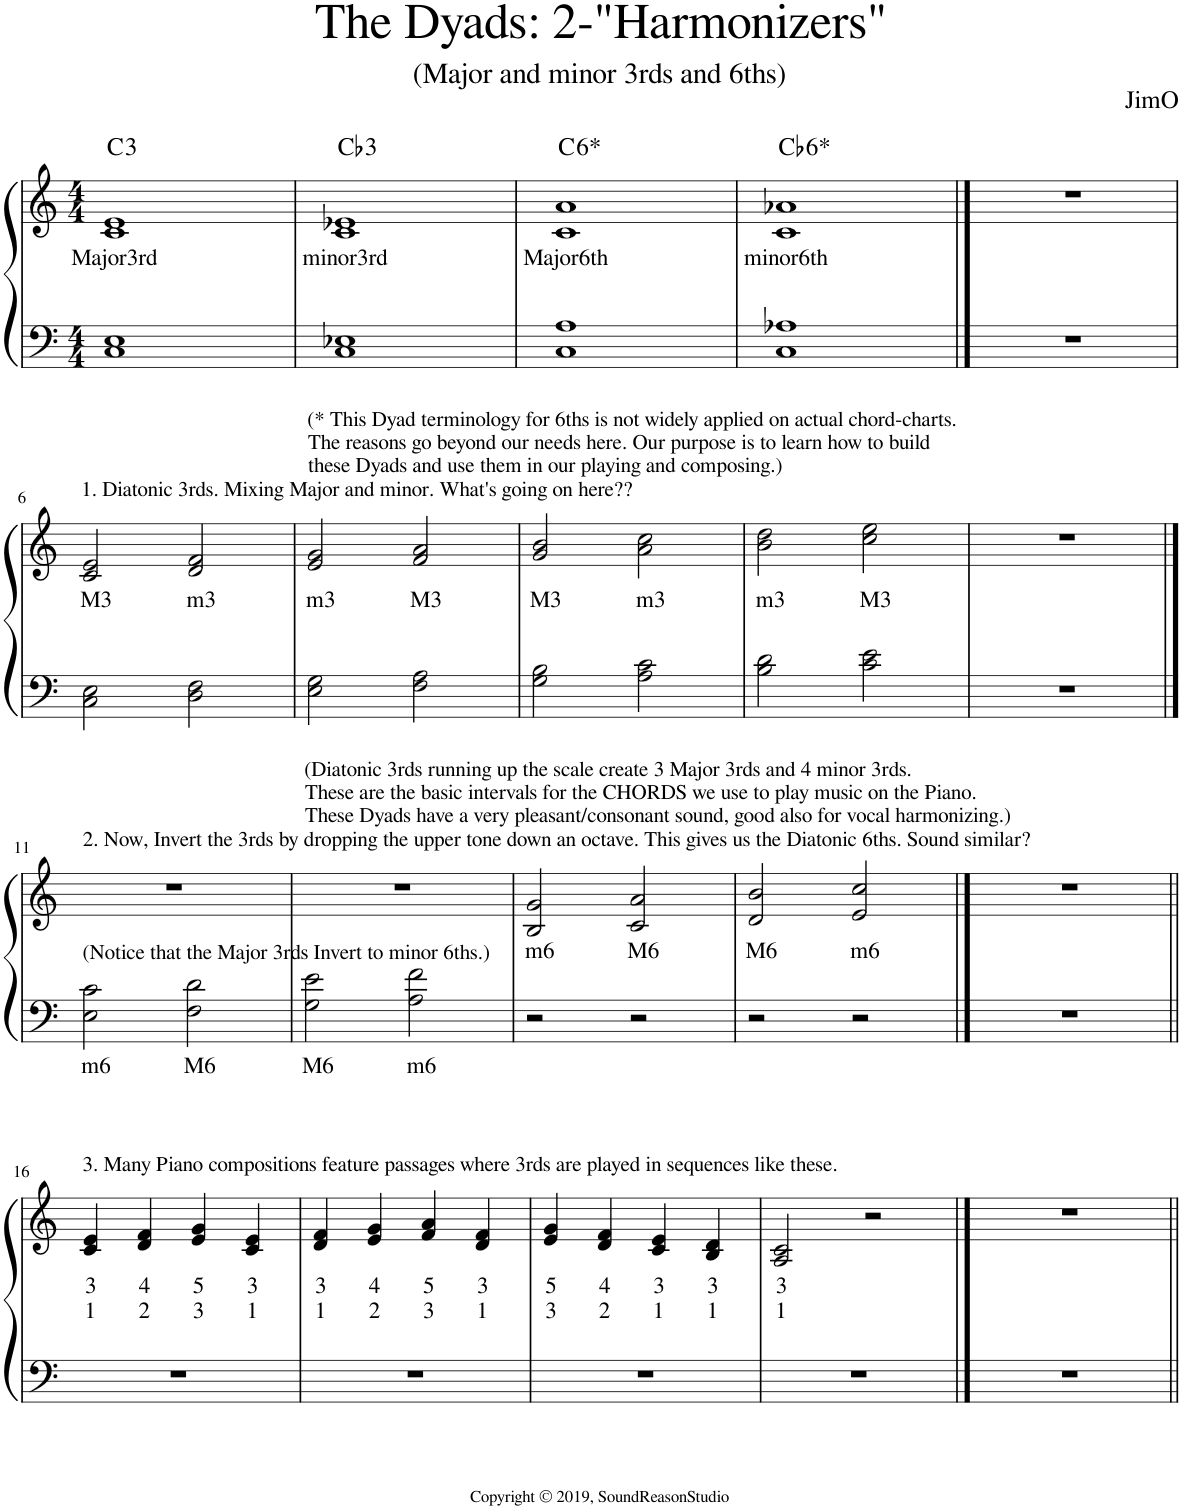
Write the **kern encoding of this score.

**kern	**text	**kern	**text	**text	**harte
*part1	*part1	*part1	*part1	*part1	*part1
*staff2	*staff2	*staff1	*staff1	*staff1	*
*I"Piano	*	*	*	*	*
*I'Pno.	*	*	*	*	*
*clefF4	*	*clefG2	*	*	*
*k[]	*	*k[]	*	*	*
*M4/4	*	*M4/4	*	*	*
=1	=1	=1	=1	=1	=1
!	!	!	!LO:LY:b	!	!LO:H:kt=3
1C 1E	.	1c 1e	Major3rd	.	C:maj
=2	=2	=2	=2	=2	=2
!	!	!	!LO:LY:b	!	!LO:H:kt=3
1C 1E-X	.	1c 1e-X	minor3rd	.	Cb:maj
=3	=3	=3	=3	=3	=3
!	!	!	!LO:LY:b	!	!LO:H:kt=6
1C 1A	.	1c 1a	Major6th	.	C:maj6
=4	=4	=4	=4	=4	=4
!	!	!	!LO:LY:b	!	!LO:H:kt=6
1C 1A-X	.	1c 1a-X	minor6th	.	Cb:maj6
==5	==5	==5	==5	==5	==5
1r	.	1r	.	.	.
!!LO:LB:g=z
=6	=6	=6	=6	=6	=6
!	!	!LO:TX:a:t=1. Diatonic 3rds. Mixing Major and minor. What's going on here??	!	!	!
!	!	!	!LO:LY:b	!	!
2C\ 2E\	.	2c/ 2e/	M3	.	.
!	!	!	!LO:LY:b	!	!
2D\ 2F\	.	2d/ 2f/	m3	.	.
=7	=7	=7	=7	=7	=7
!	!	!LO:TX:a:t=(* This Dyad terminology for 6ths is not widely applied on actual chord-charts.	!	!	!
!	!	!LO:TX:a:t=The reasons go beyond our needs here. Our purpose is to learn how to build	!	!	!
!	!	!LO:TX:a:t=these Dyads and use them in our playing and composing.)	!	!	!
!	!	!	!LO:LY:b	!	!
2E\ 2G\	.	2e/ 2g/	m3	.	.
!	!	!	!LO:LY:b	!	!
2F\ 2A\	.	2f/ 2a/	M3	.	.
=8	=8	=8	=8	=8	=8
!	!	!	!LO:LY:b	!	!
2G\ 2B\	.	2g/ 2b/	M3	.	.
!	!	!	!LO:LY:b	!	!
2A\ 2c\	.	2a\ 2cc\	m3	.	.
=9	=9	=9	=9	=9	=9
!	!	!	!LO:LY:b	!	!
2B\ 2d\	.	2b\ 2dd\	m3	.	.
!	!	!	!LO:LY:b	!	!
2c\ 2e\	.	2cc\ 2ee\	M3	.	.
=10	=10	=10	=10	=10	=10
1r	.	1r	.	.	.
!!LO:LB:g=z
==11	==11	==11	==11	==11	==11
!	!	!LO:TX:a:t=2. Now, Invert the 3rds by dropping the upper tone down an octave. This gives us the Diatonic 6ths. Sound similar?	!	!	!
!LO:TX:a:t=(Notice that the Major 3rds Invert to minor 6ths.)	!	!	!	!	!
!	!LO:LY:b	!	!	!	!
2E\ 2c\	m6	1r	.	.	.
!	!LO:LY:b	!	!	!	!
2F\ 2d\	M6	.	.	.	.
=12	=12	=12	=12	=12	=12
!	!	!LO:TX:a:t=(Diatonic 3rds running up the scale create 3 Major 3rds and 4 minor 3rds.	!	!	!
!	!	!LO:TX:a:t=These are the basic intervals for the CHORDS we use to play music on the Piano.	!	!	!
!	!	!LO:TX:a:t=These Dyads have a very pleasant/consonant sound, good also for vocal harmonizing.)	!	!	!
!	!LO:LY:b	!	!	!	!
2G\ 2e\	M6	1r	.	.	.
!	!LO:LY:b	!	!	!	!
2A\ 2f\	m6	.	.	.	.
=13	=13	=13	=13	=13	=13
!	!	!	!LO:LY:b	!	!
2r	.	2B/ 2g/	m6	.	.
!	!	!	!LO:LY:b	!	!
2r	.	2c/ 2a/	M6	.	.
=14	=14	=14	=14	=14	=14
!	!	!	!LO:LY:b	!	!
2r	.	2d/ 2b/	M6	.	.
!	!	!	!LO:LY:b	!	!
2r	.	2e/ 2cc/	m6	.	.
==15	==15	==15	==15	==15	==15
1r	.	1r	.	.	.
!!LO:LB:g=z
=16||	=16||	=16||	=16||	=16||	=16||
!	!	!LO:TX:a:t=3. Many Piano compositions feature passages where 3rds are played in sequences like these.	!	!	!
!	!	!	!LO:LY:b	!LO:LY:b	!
1r	.	4c/ 4e/	3	1	.
!	!	!	!LO:LY:b	!LO:LY:b	!
.	.	4d/ 4f/	4	2	.
!	!	!	!LO:LY:b	!LO:LY:b	!
.	.	4e/ 4g/	5	3	.
!	!	!	!LO:LY:b	!LO:LY:b	!
.	.	4c/ 4e/	3	1	.
=17	=17	=17	=17	=17	=17
!	!	!	!LO:LY:b	!LO:LY:b	!
1r	.	4d/ 4f/	3	1	.
!	!	!	!LO:LY:b	!LO:LY:b	!
.	.	4e/ 4g/	4	2	.
!	!	!	!LO:LY:b	!LO:LY:b	!
.	.	4f/ 4a/	5	3	.
!	!	!	!LO:LY:b	!LO:LY:b	!
.	.	4d/ 4f/	3	1	.
=18	=18	=18	=18	=18	=18
!	!	!	!LO:LY:b	!LO:LY:b	!
1r	.	4e/ 4g/	5	3	.
!	!	!	!LO:LY:b	!LO:LY:b	!
.	.	4d/ 4f/	4	2	.
!	!	!	!LO:LY:b	!LO:LY:b	!
.	.	4c/ 4e/	3	1	.
!	!	!	!LO:LY:b	!LO:LY:b	!
.	.	4B/ 4d/	3	1	.
=19	=19	=19	=19	=19	=19
!	!	!	!LO:LY:b	!LO:LY:b	!
1r	.	2A/ 2c/	3	1	.
.	.	2r	.	.	.
==20	==20	==20	==20	==20	==20
1r	.	1r	.	.	.
=||	=||	=||	=||	=||	=||
*-	*-	*-	*-	*-	*-
